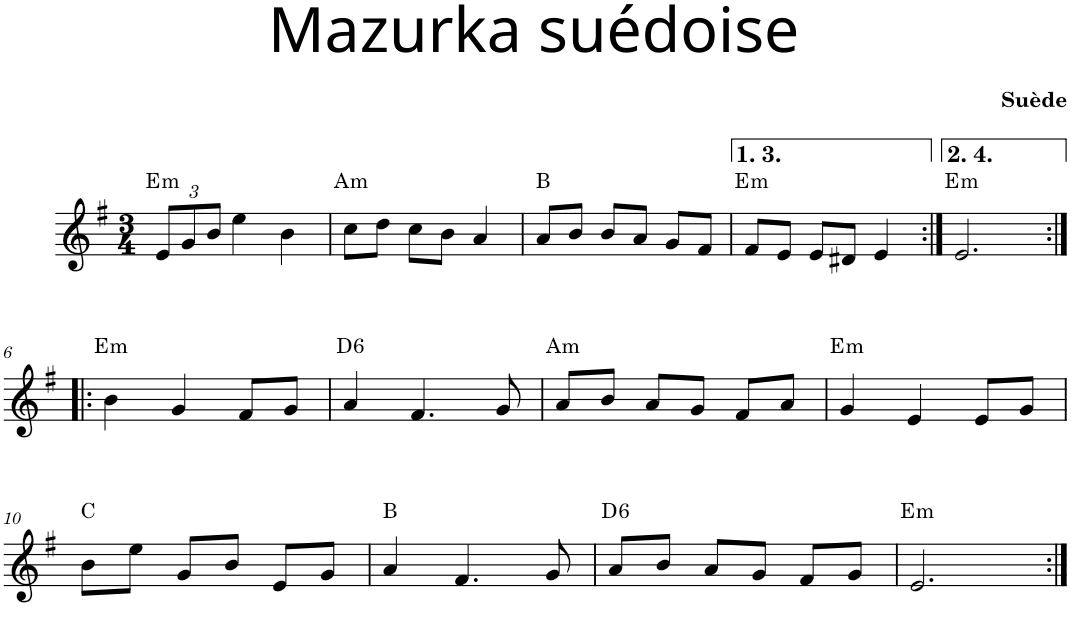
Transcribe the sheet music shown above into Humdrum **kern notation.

**kern	**harte
*part1	*part1
*staff1	*
*I"Violon	*
*I'Vln.	*
*clefG2	*
*k[f#]	*
*M3/4	*
*Xbrackettup	*
=1	=1
!	!LO:H:kt=m
12e/L	E:min
12g/	.
12b/J	.
4ee\	.
4b\	.
=2	=2
!	!LO:H:kt=m
8cc\L	A:min
8dd\J	.
8cc\L	.
8b\J	.
4a/	.
=3	=3
8a/L	B:maj
8b/J	.
8b/L	.
8a/J	.
8g/L	.
8f#/J	.
=4	=4
!	!LO:H:kt=m
8f#/L	E:min
8e/J	.
8e/L	.
8d#X/J	.
4e/	.
=5:|!	=5:|!
!	!LO:H:kt=m
2.e/	E:min
!!LO:LB:g=z
=6:|!|:	=6:|!|:
!	!LO:H:kt=m
4b\	E:min
4g/	.
8f#/L	.
8g/J	.
=7	=7
!	!LO:H:kt=6
4a/	D:maj6
4.f#/	.
8g/	.
=8	=8
!	!LO:H:kt=m
8a/L	A:min
8b/J	.
8a/L	.
8g/J	.
8f#/L	.
8a/J	.
=9	=9
!	!LO:H:kt=m
4g/	E:min
4e/	.
8e/L	.
8g/J	.
!!LO:LB:g=z
=10	=10
8b\L	C:maj
8ee\J	.
8g/L	.
8b/J	.
8e/L	.
8g/J	.
=11	=11
4a/	B:maj
4.f#/	.
8g/	.
=12	=12
!	!LO:H:kt=6
8a/L	D:maj6
8b/J	.
8a/L	.
8g/J	.
8f#/L	.
8g/J	.
=13	=13
!	!LO:H:kt=m
2.e/	E:min
=:|!	=:|!
*-	*-
